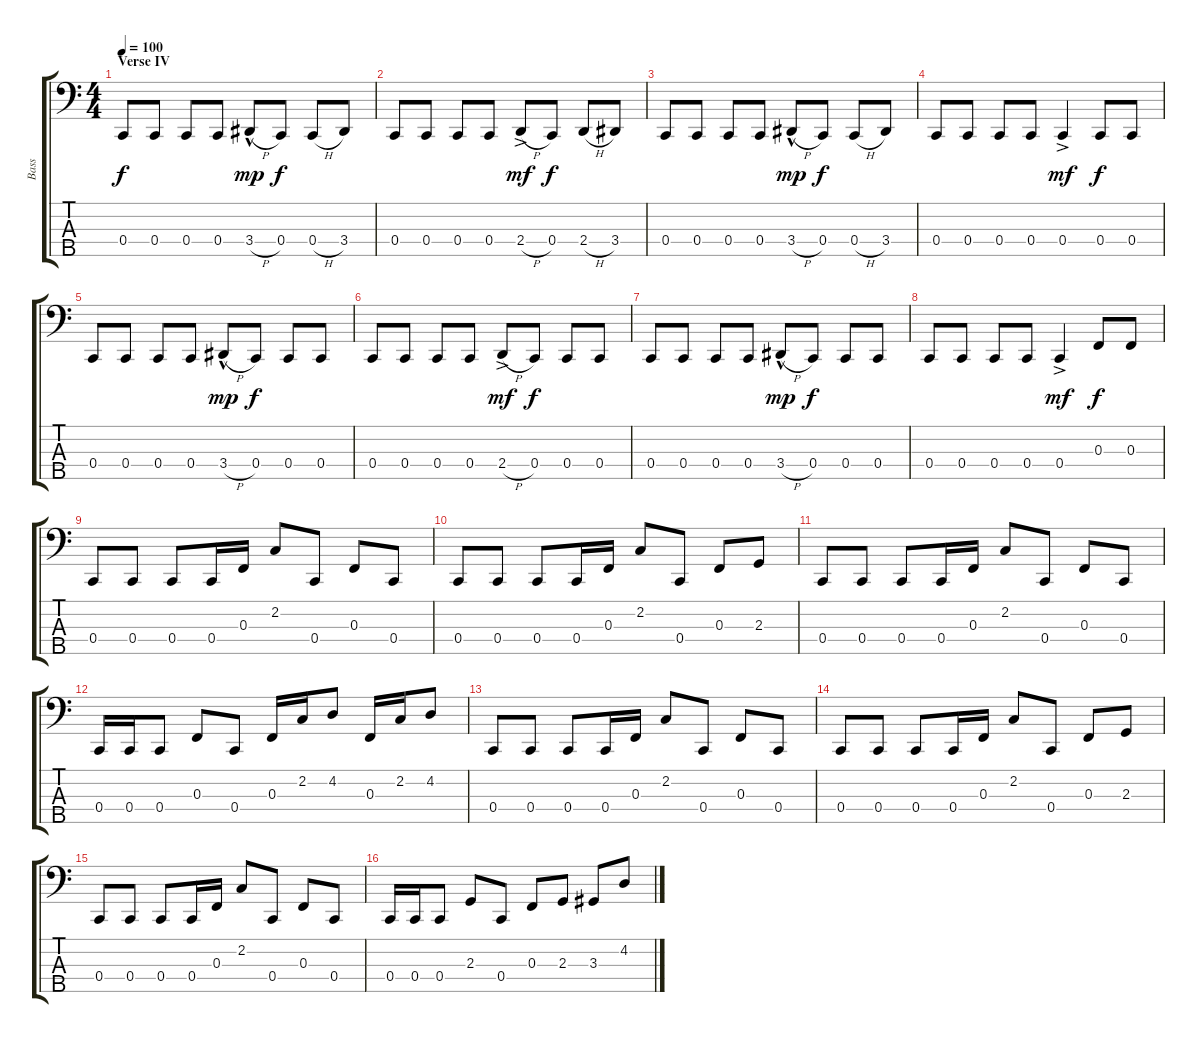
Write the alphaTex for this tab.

\track ("Bass" "Bass") {mute instrument electricbasspick}
\staff {score tabs}
\tuning (Eb2 Bb1 F1 C1 G0) {hide}
\ts (4 4)
\section ("" "Verse IV")
\tempo 100
\clef f4
\ks c
0.4.8{dy f} 0.4.8 0.4.8 0.4.8 3.4{h hac}.8{dy mp} 0.4.8{dy f} 0.4{h}.8 3.4.8 |
0.4.8 0.4.8 0.4.8 0.4.8 2.4{h ac}.8{dy mf} 0.4.8{dy f} 2.4{h}.8 3.4.8 |
0.4.8 0.4.8 0.4.8 0.4.8 3.4{h hac}.8{dy mp} 0.4.8{dy f} 0.4{h}.8 3.4.8 |
0.4.8 0.4.8 0.4.8 0.4.8 0.4{ac}.4{dy mf} 0.4.8{dy f} 0.4.8 |
0.4.8 0.4.8 0.4.8 0.4.8 3.4{h hac}.8{dy mp} 0.4.8{dy f} 0.4.8 0.4.8 |
0.4.8 0.4.8 0.4.8 0.4.8 2.4{h ac}.8{dy mf} 0.4.8{dy f} 0.4.8 0.4.8 |
0.4.8 0.4.8 0.4.8 0.4.8 3.4{h hac}.8{dy mp} 0.4.8{dy f} 0.4.8 0.4.8 |
0.4.8 0.4.8 0.4.8 0.4.8 0.4{ac}.4{dy mf} 0.3.8{dy f} 0.3.8 |
0.4.8 0.4.8 0.4.8 0.4.16 0.3.16 2.2.8 0.4.8 0.3.8 0.4.8 |
0.4.8 0.4.8 0.4.8 0.4.16 0.3.16 2.2.8 0.4.8 0.3.8 2.3.8 |
0.4.8 0.4.8 0.4.8 0.4.16 0.3.16 2.2.8 0.4.8 0.3.8 0.4.8 |
0.4.16 0.4.16 0.4.8 0.3.8 0.4.8 0.3.16 2.2.16 4.2.8 0.3.16 2.2.16 4.2.8 |
0.4.8 0.4.8 0.4.8 0.4.16 0.3.16 2.2.8 0.4.8 0.3.8 0.4.8 |
0.4.8 0.4.8 0.4.8 0.4.16 0.3.16 2.2.8 0.4.8 0.3.8 2.3.8 |
0.4.8 0.4.8 0.4.8 0.4.16 0.3.16 2.2.8 0.4.8 0.3.8 0.4.8 |
0.4.16 0.4.16 0.4.8 2.3.8 0.4.8 0.3.8 2.3.8 3.3.8 4.2.8
